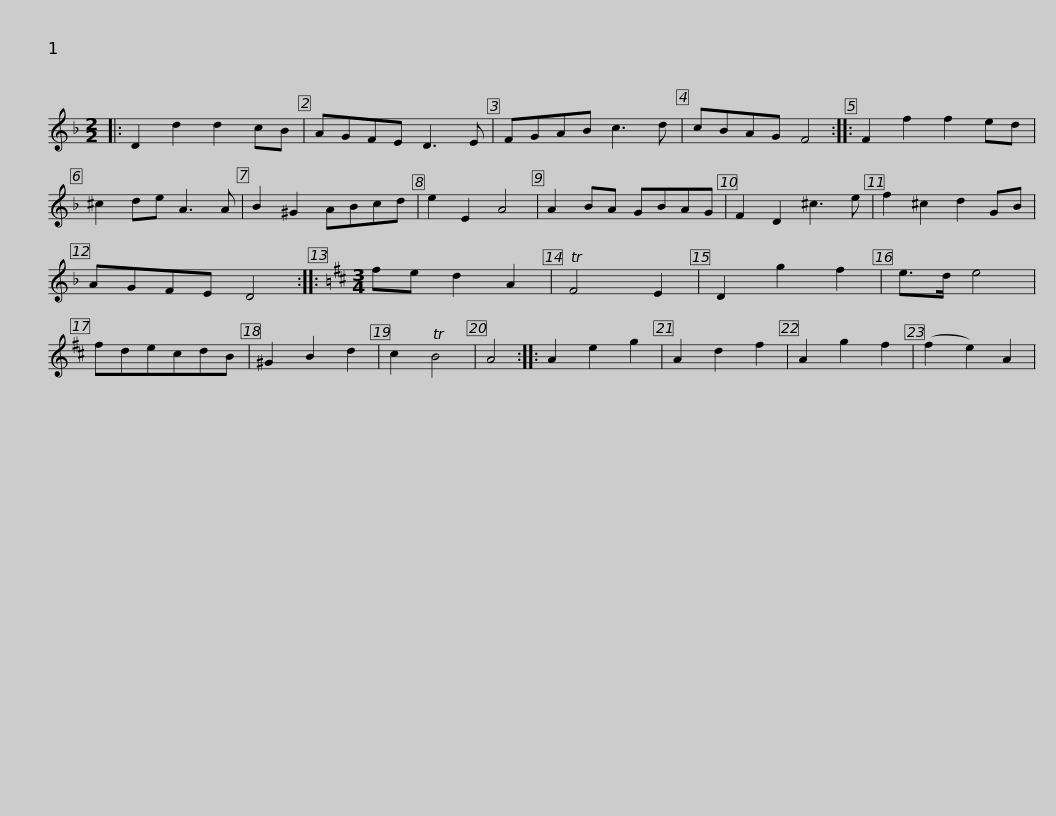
X:1
L:1/8
M:2/2
I:linebreak $
K:Dmin
V:1 treble
V:1
|: D2 d2 d2 cB | AGFE D3 E | FGAB c3 d | cBAG F4 :: F2 f2 f2 ed | %5
 ^c2 de A3 A |$ B2 ^G2 ABcd | e2 E2 A4 | A2 BA GBAG | F2 D2 ^c3 e | %10
 f2 ^c2 d2 GB | AGFE D4 ::[K:D][M:3/4] fe d2 A2 | TF4 E2 |$ D2 g2 f2 | %15
 e>d e4 | fdecdB | ^G2 B2 d2 | c2 TB4 | A4 :: %20
 A2 e2 g2 | A2 d2 f2 | A2 g2 f2 | (f2 e2) A2 | %24
